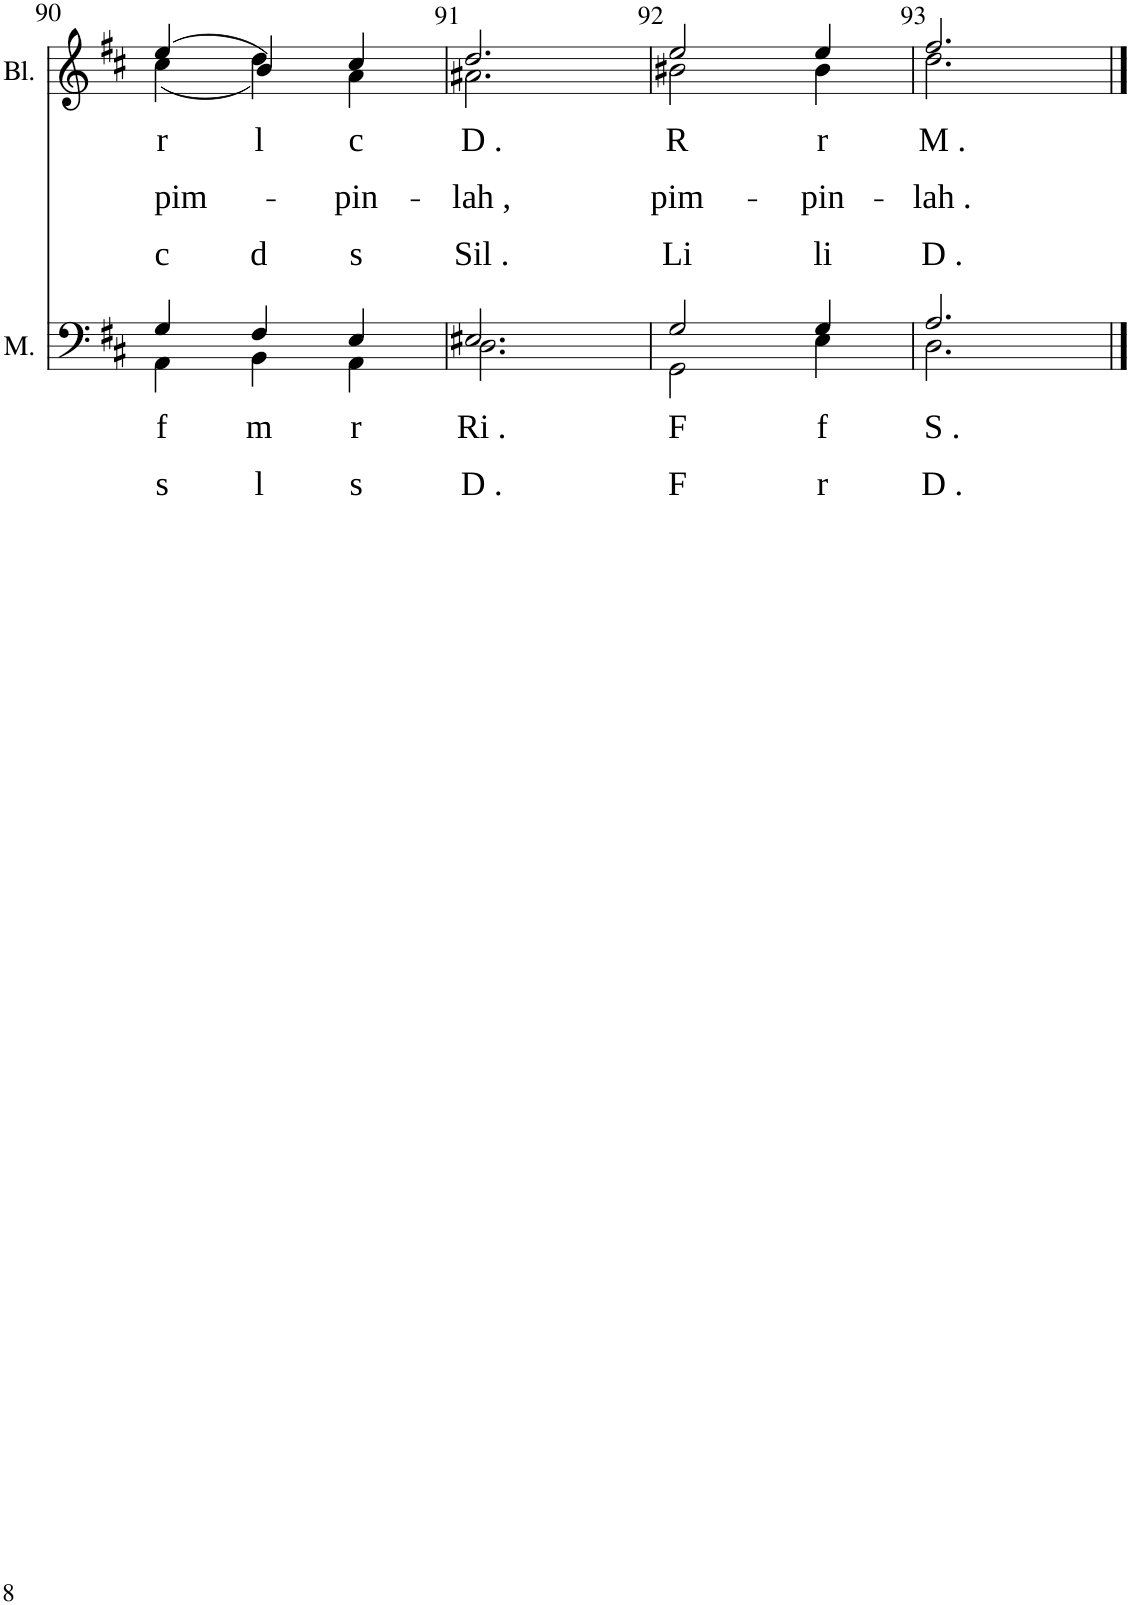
**kern	**text	**text	**kern	**text	**text	**text
*part2	*part2	*part2	*part1	*part1	*part1	*part1
*staff2	*staff2	*staff2	*staff1	*staff1	*staff1	*staff1
*I"Mannenstemmen	*	*	*I"Vrouwenstemmen	*	*	*
*I'M.	*	*	*	*	*	*
!!LO:PB:g=z
*clefF4	*	*	*clefG2	*	*	*
*k[f#c#]	*	*	*k[f#c#]	*	*	*
*M3/4	*	*	*M3/4	*	*	*
=90	=90	=90	=90	=90	=90	=90
!	!LO:LY:b	!	!	!	!	!
*^	*	*	*	*	*	*
!	!	!	!LO:LY:b	!	!LO:LY:b	!LO:LY:b	!
*	*	*	*	*^	*	*	*
!	!	!	!	!	!	!	!	!LO:LY:b
4G/	4AA\	.	s	(4ee/	(4cc#\	.	.	c
!	!	!LO:LY:b	!	!	!	!	!	!
!	!	!	!LO:LY:b	!	!	!LO:LY:b	!	!
!	!	!	!	!	!	!	!	!LO:LY:b
4F#/	4BB\	.	l	4b/)	4dd\)	.	.	d
!	!	!LO:LY:b	!	!	!	!	!	!
!	!	!	!LO:LY:b	!	!	!LO:LY:b	!LO:LY:b	!
!	!	!	!	!	!	!	!	!LO:LY:b
4E/	4AA\	.	s	4cc#/	4a\	.	.	s
=91	=91	=91	=91	=91	=91	=91	=91	=91
!	!	!LO:LY:b	!	!	!	!	!	!
!	!	!	!LO:LY:b	!	!	!LO:LY:b	!LO:LY:b	!
!	!	!	!	!	!	!	!	!LO:LY:b
2.E#X/	2.D\	.	D .	2.dd/	2.a#X\	.	.	Sil .
=92	=92	=92	=92	=92	=92	=92	=92	=92
!	!	!LO:LY:b	!	!	!	!	!	!
!	!	!	!LO:LY:b	!	!	!LO:LY:b	!LO:LY:b	!
!	!	!	!	!	!	!	!	!LO:LY:b
2G/	2GG\	.	F	2ee/	2b#X\	.	.	Li
!	!	!LO:LY:b	!	!	!	!	!	!
!	!	!	!LO:LY:b	!	!	!LO:LY:b	!LO:LY:b	!
!	!	!	!	!	!	!	!	!LO:LY:b
4G/	4E\	.	r	4ee/	4b#\	.	.	li
=93	=93	=93	=93	=93	=93	=93	=93	=93
!	!	!LO:LY:b	!	!	!	!	!	!
!	!	!	!LO:LY:b	!	!	!LO:LY:b	!LO:LY:b	!
!	!	!	!	!	!	!	!	!LO:LY:b
2.A/	2.D\	.	D .	2.ff#/	2.dd\	.	.	D .
*v	*v	*	*	*	*	*	*	*
*	*	*	*v	*v	*	*	*
==	==	==	==	==	==	==
*-	*-	*-	*-	*-	*-	*-
